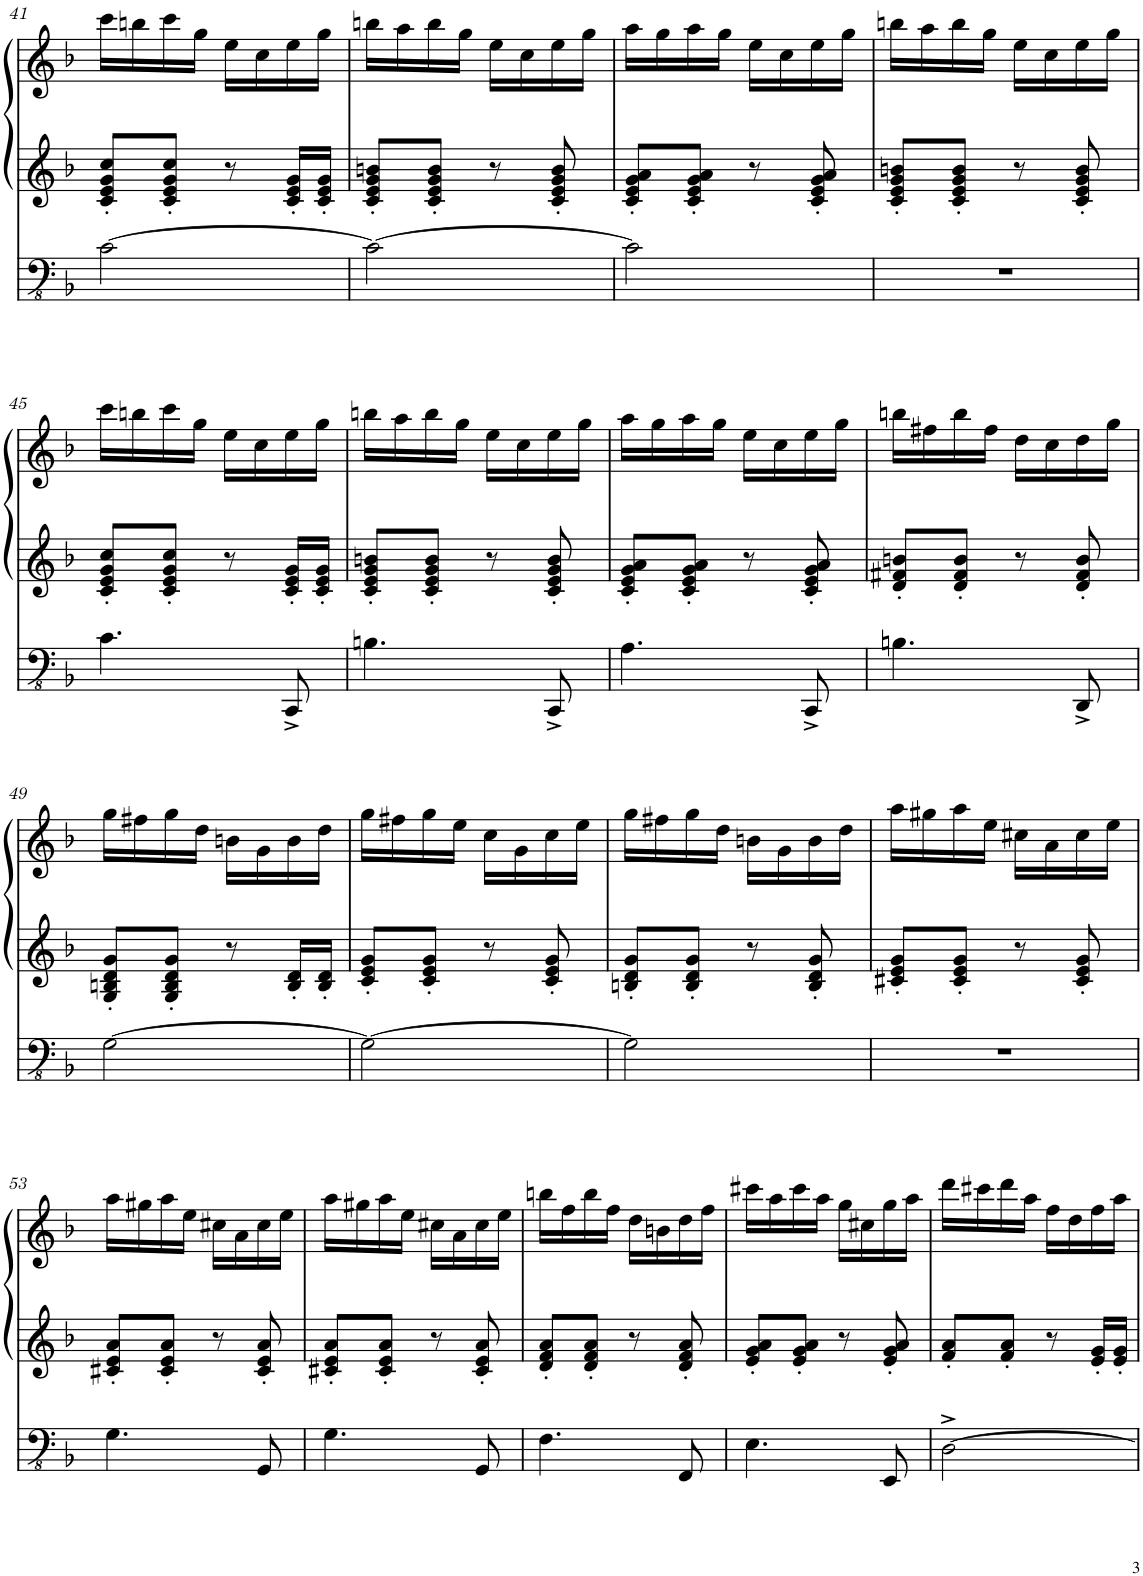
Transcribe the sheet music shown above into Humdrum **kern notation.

**kern	**kern	**kern
*part1	*part1	*part1
*staff3	*staff2	*staff1
*I"Pipe Organ	*	*
*I'Org.	*	*
!!LO:PB:g=z
*clefFv4	*clefG2	*clefG2
*k[b-]	*k[b-]	*k[b-]
*M2/4	*M2/4	*M2/4
=41	=41	=41
[2C\	8c/' 8e/' 8g/' 8cc/'L	16ccc\LL
.	.	16bbn\
.	8c/' 8e/' 8g/' 8cc/'J	16ccc\
.	.	16gg\JJ
.	8r	16ee\LL
.	.	16cc\
.	16c/' 16e/' 16g/'LL	16ee\
.	16c/' 16e/' 16g/'JJ	16gg\JJ
=42	=42	=42
2C\_	8c/' 8e/' 8g/' 8bn/'L	16bbn\LL
.	.	16aa\
.	8c/' 8e/' 8g/' 8b/'J	16bb\
.	.	16gg\JJ
.	8r	16ee\LL
.	.	16cc\
.	8c/' 8e/' 8g/' 8b/'	16ee\
.	.	16gg\JJ
=43	=43	=43
2C\]	8c/' 8e/' 8g/' 8a/'L	16aa\LL
.	.	16gg\
.	8c/' 8e/' 8g/' 8a/'J	16aa\
.	.	16gg\JJ
.	8r	16ee\LL
.	.	16cc\
.	8c/' 8e/' 8g/' 8a/'	16ee\
.	.	16gg\JJ
=44	=44	=44
2r	8c/' 8e/' 8g/' 8bn/'L	16bbn\LL
.	.	16aa\
.	8c/' 8e/' 8g/' 8b/'J	16bb\
.	.	16gg\JJ
.	8r	16ee\LL
.	.	16cc\
.	8c/' 8e/' 8g/' 8b/'	16ee\
.	.	16gg\JJ
!!LO:LB:g=z
=45	=45	=45
4.C\	8c/' 8e/' 8g/' 8cc/'L	16ccc\LL
.	.	16bbn\
.	8c/' 8e/' 8g/' 8cc/'J	16ccc\
.	.	16gg\JJ
.	8r	16ee\LL
.	.	16cc\
8CCC^/	16c/' 16e/' 16g/'LL	16ee\
.	16c/' 16e/' 16g/'JJ	16gg\JJ
=46	=46	=46
4.BBn\	8c/' 8e/' 8g/' 8bn/'L	16bbn\LL
.	.	16aa\
.	8c/' 8e/' 8g/' 8b/'J	16bb\
.	.	16gg\JJ
.	8r	16ee\LL
.	.	16cc\
8CCC^/	8c/' 8e/' 8g/' 8b/'	16ee\
.	.	16gg\JJ
=47	=47	=47
4.AA\	8c/' 8e/' 8g/' 8a/'L	16aa\LL
.	.	16gg\
.	8c/' 8e/' 8g/' 8a/'J	16aa\
.	.	16gg\JJ
.	8r	16ee\LL
.	.	16cc\
8CCC^/	8c/' 8e/' 8g/' 8a/'	16ee\
.	.	16gg\JJ
=48	=48	=48
4.BBn\	8d/' 8f#X/' 8bn/'L	16bbn\LL
.	.	16ff#X\
.	8d/' 8f#/' 8b/'J	16bb\
.	.	16ff#\JJ
.	8r	16dd\LL
.	.	16cc\
8DDD^/	8d/' 8f#/' 8b/'	16dd\
.	.	16gg\JJ
!!LO:LB:g=z
=49	=49	=49
[2GG\	8G/' 8Bn/' 8d/' 8g/'L	16gg\LL
.	.	16ff#X\
.	8G/' 8B/' 8d/' 8g/'J	16gg\
.	.	16dd\JJ
.	8r	16bn\LL
.	.	16g\
.	16B/' 16d/'LL	16b\
.	16B/' 16d/'JJ	16dd\JJ
=50	=50	=50
2GG\_	8c/' 8e/' 8g/'L	16gg\LL
.	.	16ff#X\
.	8c/' 8e/' 8g/'J	16gg\
.	.	16ee\JJ
.	8r	16cc\LL
.	.	16g\
.	8c/' 8e/' 8g/'	16cc\
.	.	16ee\JJ
=51	=51	=51
2GG\]	8Bn/' 8d/' 8g/'L	16gg\LL
.	.	16ff#X\
.	8B/' 8d/' 8g/'J	16gg\
.	.	16dd\JJ
.	8r	16bn\LL
.	.	16g\
.	8B/' 8d/' 8g/'	16b\
.	.	16dd\JJ
=52	=52	=52
2r	8c#X/' 8e/' 8g/'L	16aa\LL
.	.	16gg#X\
.	8c#/' 8e/' 8g/'J	16aa\
.	.	16ee\JJ
.	8r	16cc#X\LL
.	.	16a\
.	8c#/' 8e/' 8g/'	16cc#\
.	.	16ee\JJ
!!LO:LB:g=z
=53	=53	=53
4.GG\	8c#X/' 8e/' 8a/'L	16aa\LL
.	.	16gg#X\
.	8c#/' 8e/' 8a/'J	16aa\
.	.	16ee\JJ
.	8r	16cc#X\LL
.	.	16a\
8GGG/	8c#/' 8e/' 8a/'	16cc#\
.	.	16ee\JJ
=54	=54	=54
4.GG\	8c#X/' 8e/' 8a/'L	16aa\LL
.	.	16gg#X\
.	8c#/' 8e/' 8a/'J	16aa\
.	.	16ee\JJ
.	8r	16cc#X\LL
.	.	16a\
8GGG/	8c#/' 8e/' 8a/'	16cc#\
.	.	16ee\JJ
=55	=55	=55
4.FF\	8d/' 8f/' 8a/'L	16bbn\LL
.	.	16ff\
.	8d/' 8f/' 8a/'J	16bb\
.	.	16ff\JJ
.	8r	16dd\LL
.	.	16bn\
8FFF/	8d/' 8f/' 8a/'	16dd\
.	.	16ff\JJ
=56	=56	=56
4.EE\	8e/' 8g/' 8a/'L	16ccc#X\LL
.	.	16aa\
.	8e/' 8g/' 8a/'J	16ccc#\
.	.	16aa\JJ
.	8r	16gg\LL
.	.	16cc#X\
8EEE/	8e/' 8g/' 8a/'	16gg\
.	.	16aa\JJ
=57	=57	=57
[2DD^\	8f/' 8a/'L	16ddd\LL
.	.	16ccc#X\
.	8f/' 8a/'J	16ddd\
.	.	16aa\JJ
.	8r	16ff\LL
.	.	16dd\
.	16e/' 16g/'LL	16ff\
.	16e/' 16g/'JJ	16aa\JJ
=	=	=
*-	*-	*-
